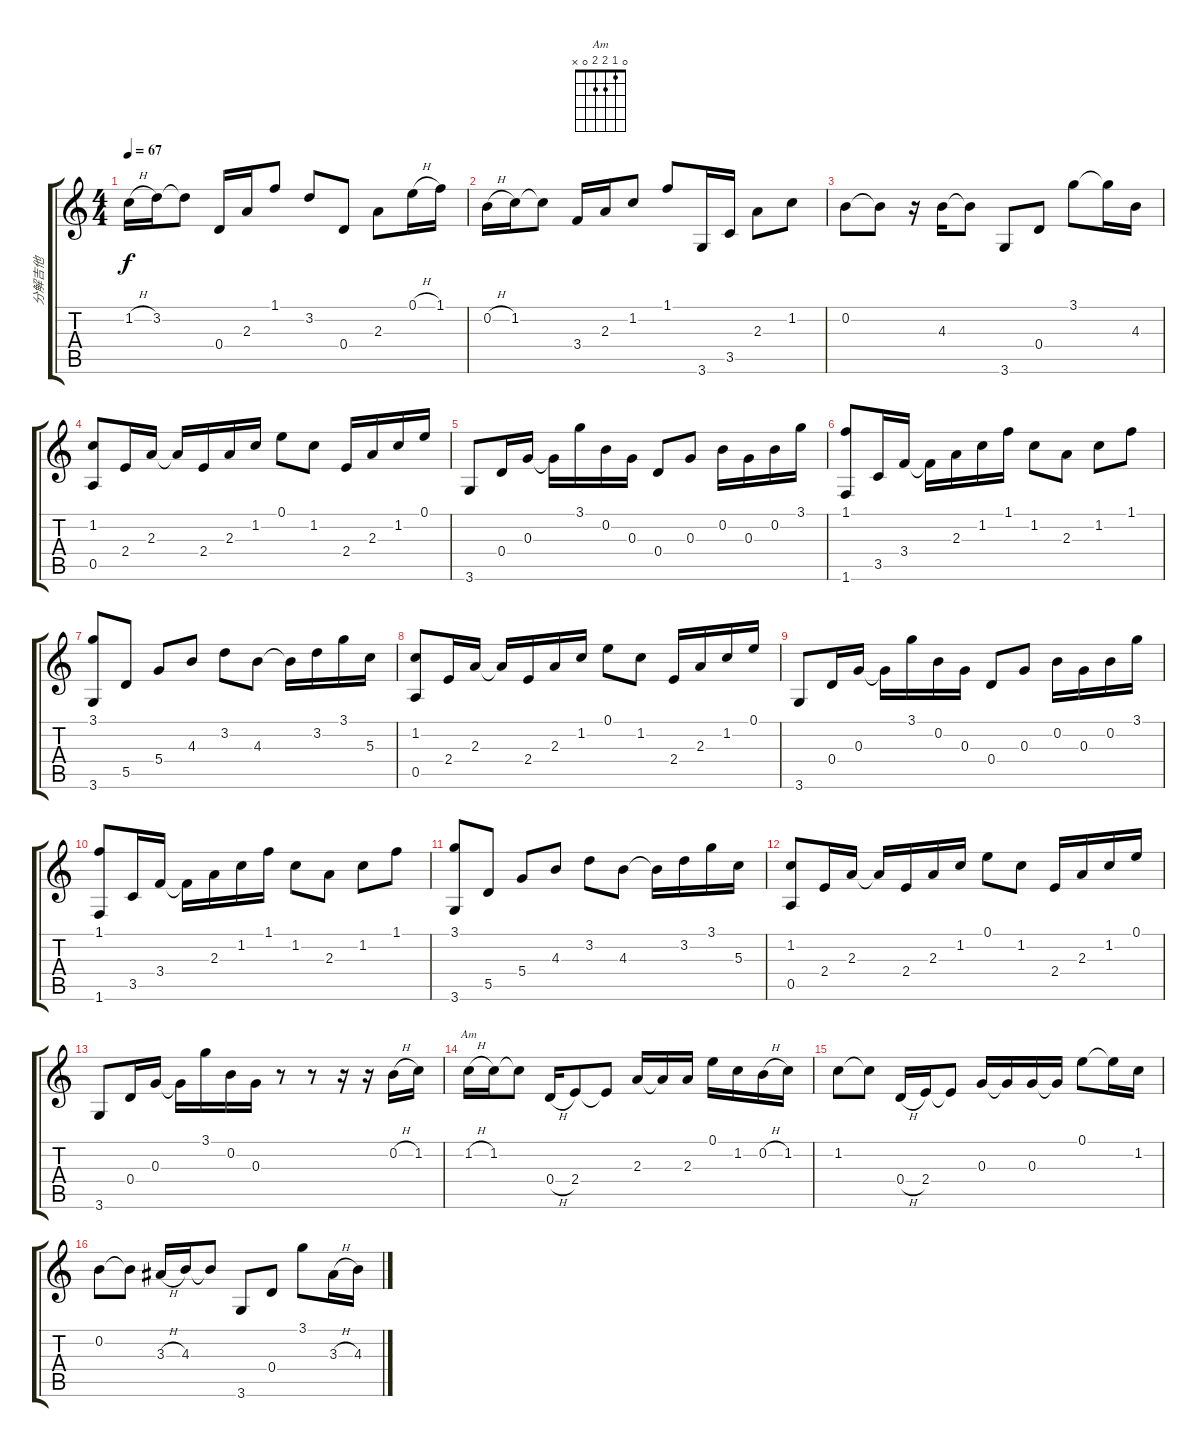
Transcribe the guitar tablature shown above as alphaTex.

\track ("分解吉他" "分解吉他") {instrument acousticguitarsteel}
\staff {score tabs}
\tuning (E4 B3 G3 D3 A2 E2) {hide}
\chord ("Am" 0 1 2 2 0 x)
\ts (4 4)
\tempo 67
\clef g2
\ks c
1.2{h}.16{dy f} 3.2.16 3.2{t}.8 0.4.16 2.3.16 1.1.8 3.2.8 0.4.8 2.3.8 0.1{h}.16 1.1.16 |
0.2{h}.16 1.2.16 1.2{t}.8 3.4.16 2.3.16 1.2.8 1.1.8 3.6.16 3.5.16 2.3.8 1.2.8 |
0.2.8 0.2{t}.8 r.16 4.3.16 4.3{t}.8 3.6.8 0.4.8 3.1.8 3.1{t}.16 4.3.16 |
(1.2 0.5).8 2.4.16 2.3.16 2.3{t}.16 2.4.16 2.3.16 1.2.16 0.1.8 1.2.8 2.4.16 2.3.16 1.2.16 0.1.16 |
3.6.8 0.4.16 0.3.16 0.3{t}.16 3.1.16 0.2.16 0.3.16 0.4.8 0.3.8 0.2.16 0.3.16 0.2.16 3.1.16 |
(1.1 1.6).8 3.5.16 3.4.16 3.4{t}.16 2.3.16 1.2.16 1.1.16 1.2.8 2.3.8 1.2.8 1.1.8 |
(3.1 3.6).8 5.5.8 5.4.8 4.3.8 3.2.8 4.3.8 4.3{t}.16 3.2.16 3.1.16 5.3.16 |
(1.2 0.5).8 2.4.16 2.3.16 2.3{t}.16 2.4.16 2.3.16 1.2.16 0.1.8 1.2.8 2.4.16 2.3.16 1.2.16 0.1.16 |
3.6.8 0.4.16 0.3.16 0.3{t}.16 3.1.16 0.2.16 0.3.16 0.4.8 0.3.8 0.2.16 0.3.16 0.2.16 3.1.16 |
(1.1 1.6).8 3.5.16 3.4.16 3.4{t}.16 2.3.16 1.2.16 1.1.16 1.2.8 2.3.8 1.2.8 1.1.8 |
(3.1 3.6).8 5.5.8 5.4.8 4.3.8 3.2.8 4.3.8 4.3{t}.16 3.2.16 3.1.16 5.3.16 |
(1.2 0.5).8 2.4.16 2.3.16 2.3{t}.16 2.4.16 2.3.16 1.2.16 0.1.8 1.2.8 2.4.16 2.3.16 1.2.16 0.1.16 |
3.6.8 0.4.16 0.3.16 0.3{t}.16 3.1.16 0.2.16 0.3.16 r.8 r.8 r.16 r.16 0.2{h}.16 1.2.16 |
1.2{h}.16{ch "Am"} 1.2.16 1.2{t}.8 0.4{h}.16 2.4.8 2.4{t}.8 2.3.16 2.3{t}.16 2.3.16 0.1.16 1.2.16 0.2{h}.16 1.2.16 |
1.2.8 1.2{t}.8 0.4{h}.16 2.4.16 2.4{t}.8 0.3.16 0.3{t}.16 0.3.16 0.3{t}.16 0.1.8 0.1{t}.16 1.2.16 |
0.2.8 0.2{t}.8 3.3{h}.16 4.3.16 4.3{t}.8 3.6.8 0.4.8 3.1.8 3.3{h}.16 4.3.16
